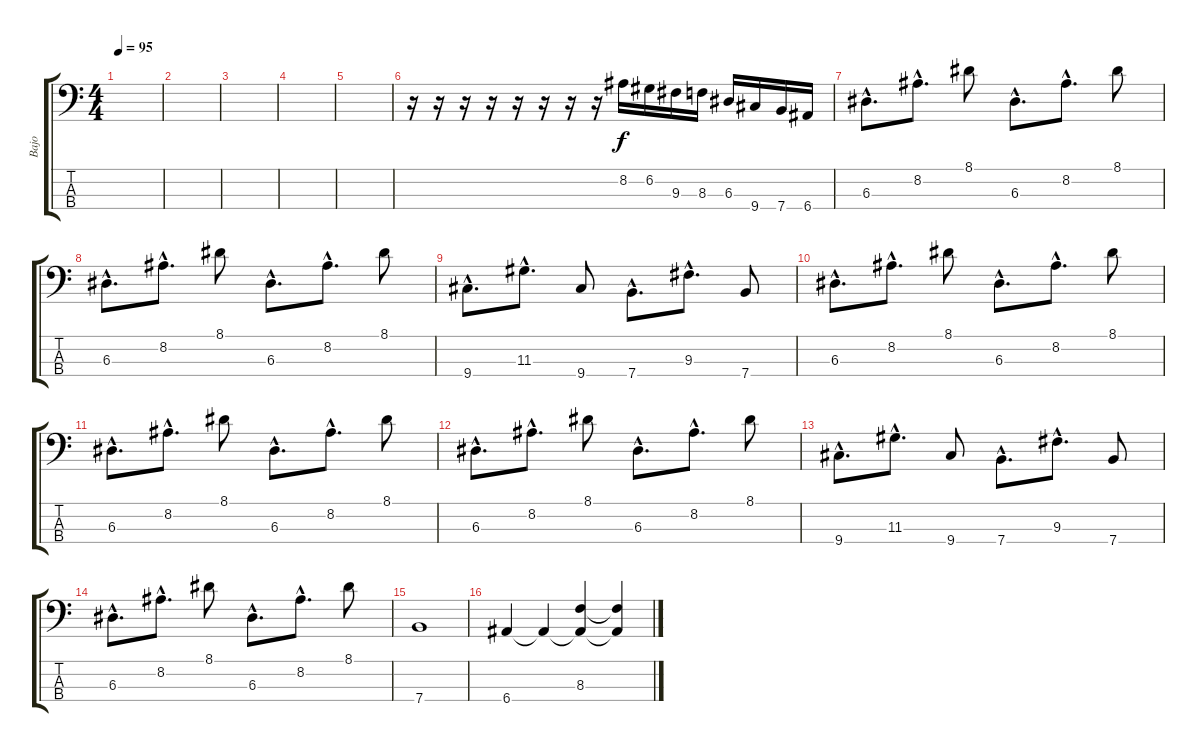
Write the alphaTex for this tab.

\track ("Bajo" "Bajo") {instrument electricbassfinger}
\staff {score tabs}
\tuning (G2 D2 A1 E1) {hide}
\ts (4 4)
\tempo 95
\clef f4
\ks c
|
|
|
|
|
r.16 r.16 r.16 r.16 r.16 r.16 r.16 r.16 8.2.16 6.2.16 9.3.16 8.3.16 6.3.16 9.4.16 7.4.16 6.4.16 |
6.3{hac}.8{d} 8.2{hac}.8{d} 8.1.8 6.3{hac}.8{d} 8.2{hac}.8{d} 8.1.8 |
6.3{hac}.8{d} 8.2{hac}.8{d} 8.1.8 6.3{hac}.8{d} 8.2{hac}.8{d} 8.1.8 |
9.4{hac}.8{d} 11.3{hac}.8{d} 9.4.8 7.4{hac}.8{d} 9.3{hac}.8{d} 7.4.8 |
6.3{hac}.8{d} 8.2{hac}.8{d} 8.1.8 6.3{hac}.8{d} 8.2{hac}.8{d} 8.1.8 |
6.3{hac}.8{d} 8.2{hac}.8{d} 8.1.8 6.3{hac}.8{d} 8.2{hac}.8{d} 8.1.8 |
6.3{hac}.8{d} 8.2{hac}.8{d} 8.1.8 6.3{hac}.8{d} 8.2{hac}.8{d} 8.1.8 |
9.4{hac}.8{d} 11.3{hac}.8{d} 9.4.8 7.4{hac}.8{d} 9.3{hac}.8{d} 7.4.8 |
6.3{hac}.8{d} 8.2{hac}.8{d} 8.1.8 6.3{hac}.8{d} 8.2{hac}.8{d} 8.1.8 |
7.4.1 |
6.4.4 6.4{t}.4 (8.3 6.4{t}).4 (8.3{t} 6.4{t}).4
